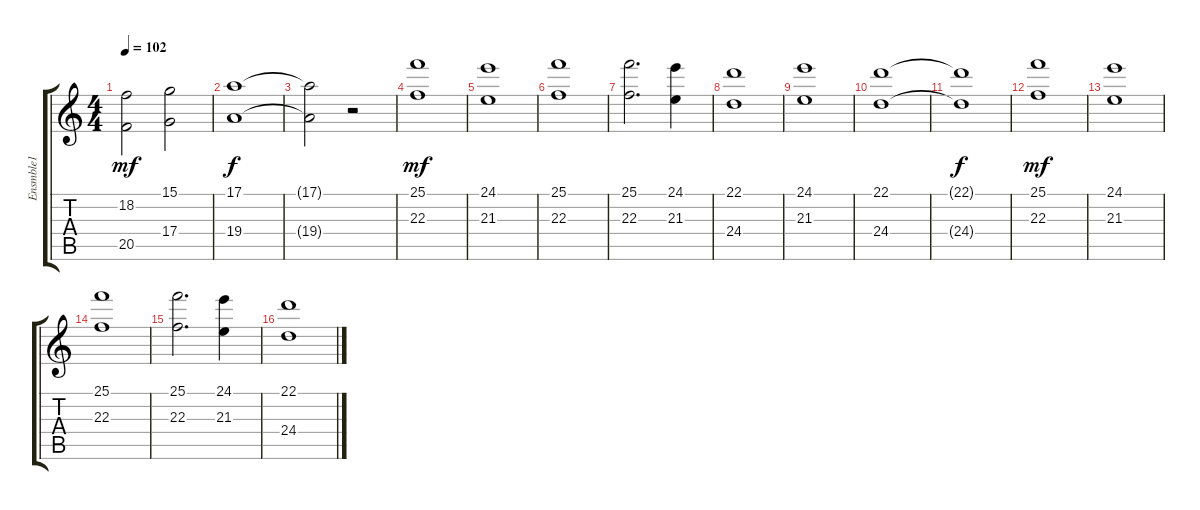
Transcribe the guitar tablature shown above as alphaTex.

\track ("Ensmble1" "Ensmble1") {instrument stringensemble1}
\staff {score tabs}
\tuning (E4 B3 G3 D3 A2 E2) {hide}
\ts (4 4)
\tempo 102
\clef g2
\ks c
(18.2 20.5).2{dy mf} (15.1 17.4).2 |
(17.1 19.4).1{dy f} |
(17.1{t} 19.4{t}).2 r.2 |
(25.1 22.3).1{dy mf} |
(24.1 21.3).1 |
(25.1 22.3).1 |
(25.1 22.3).2{d} (24.1 21.3).4 |
(22.1 24.4).1 |
(24.1 21.3).1 |
(22.1 24.4).1 |
(22.1{t} 24.4{t}).1{dy f} |
(25.1 22.3).1{dy mf} |
(24.1 21.3).1 |
(25.1 22.3).1 |
(25.1 22.3).2{d} (24.1 21.3).4 |
(22.1 24.4).1
